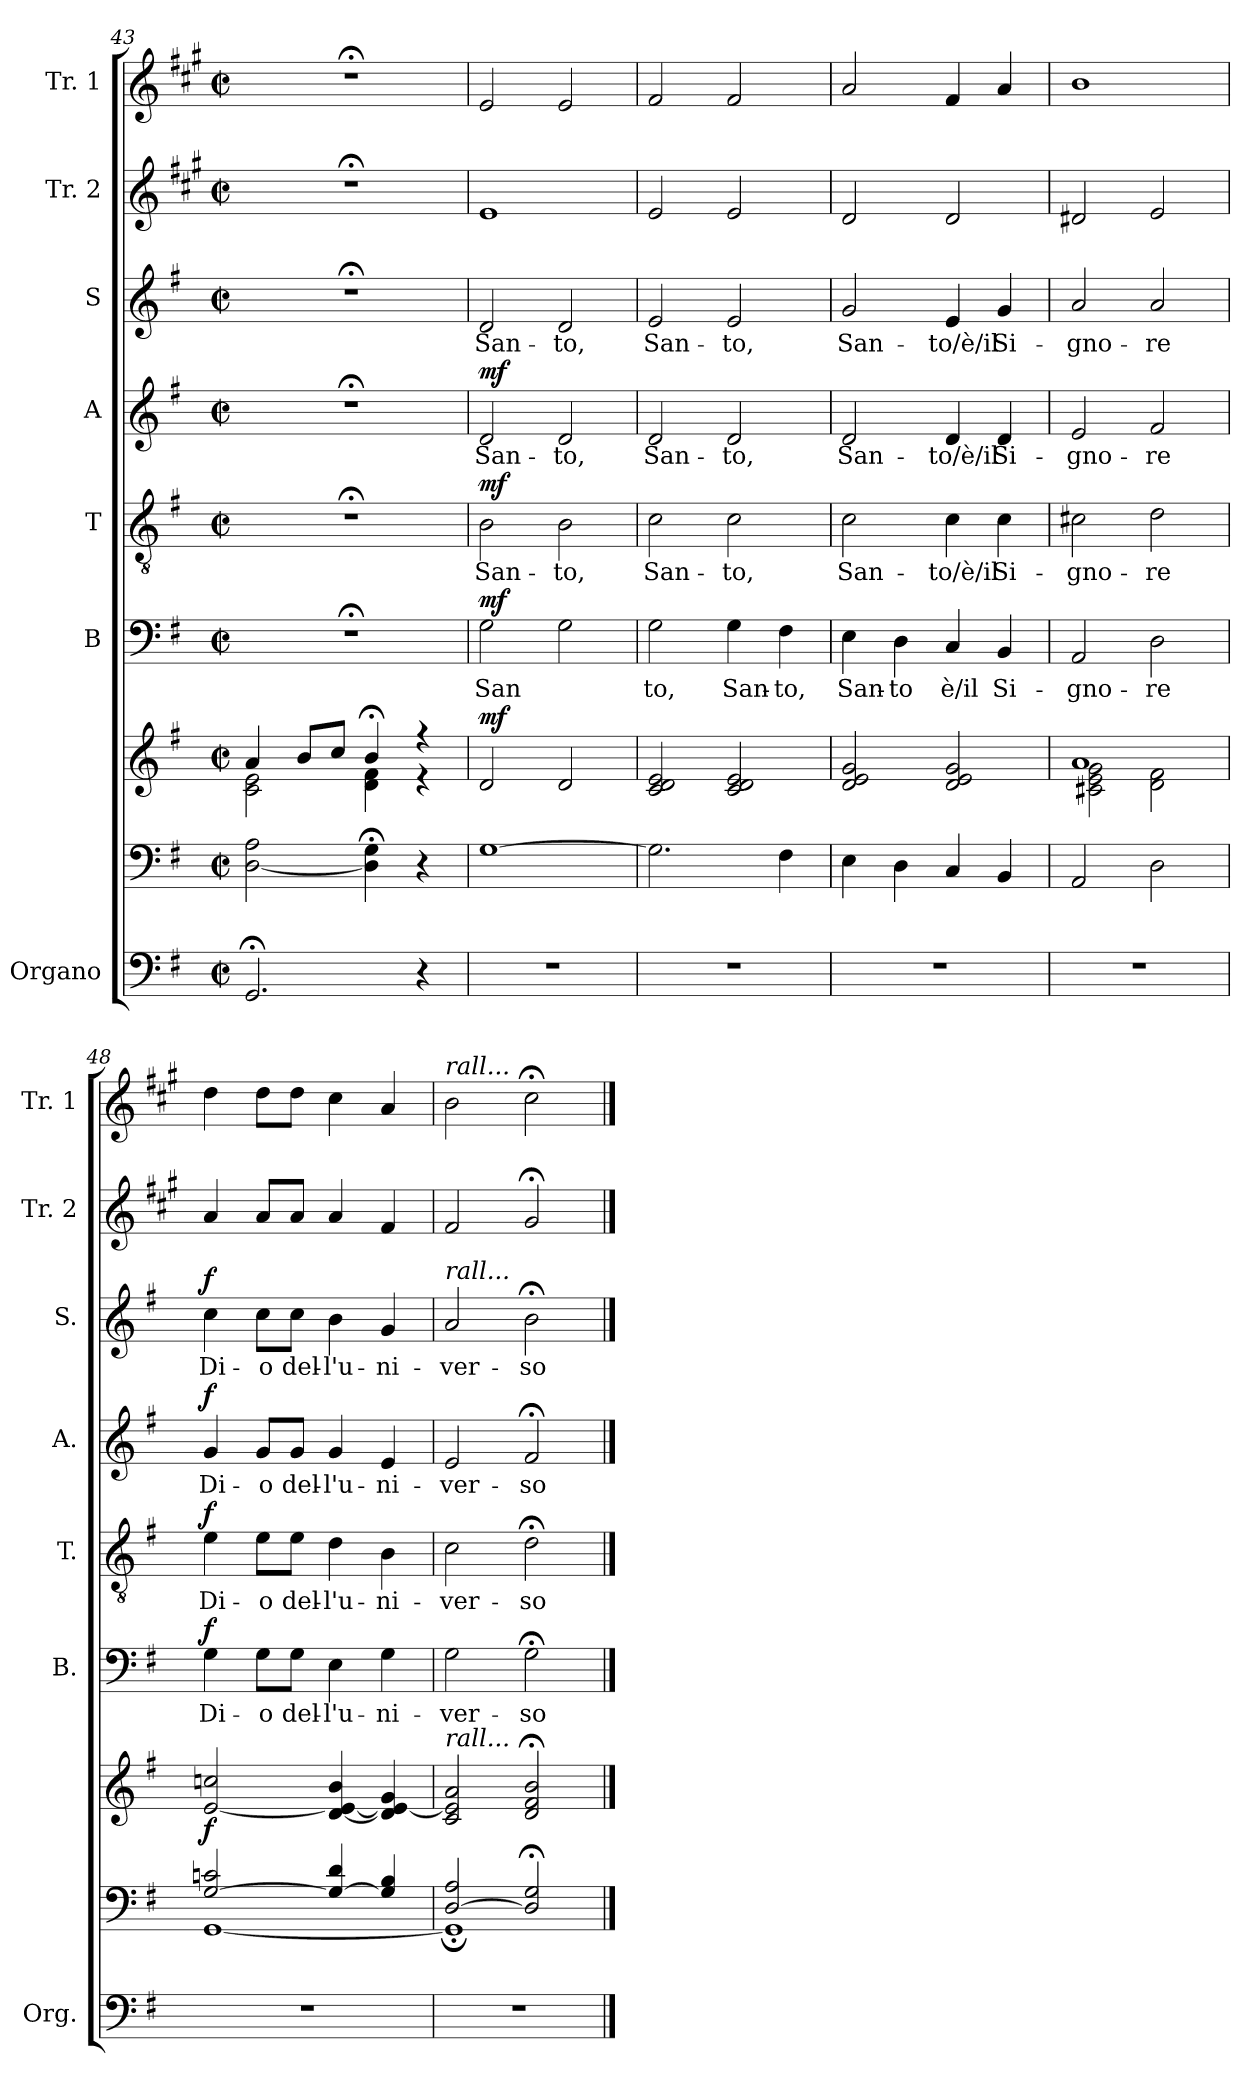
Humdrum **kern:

**kern	**kern	**kern	**dynam	**kern	**text	**dynam	**kern	**text	**dynam	**kern	**text	**dynam	**kern	**text	**dynam	**kern	**kern
*part7	*part7	*part7	*part7	*part6	*part6	*part6	*part5	*part5	*part5	*part4	*part4	*part4	*part3	*part3	*part3	*part2	*part1
*staff9	*staff8	*staff7	*staff7/8/9	*staff6	*staff6	*staff6	*staff5	*staff5	*staff5	*staff4	*staff4	*staff4	*staff3	*staff3	*staff3	*staff2	*staff1
*I"Organo	*	*	*	*I"B	*	*	*I"T	*	*	*I"A	*	*	*I"S	*	*	*I"Tr. 2	*I"Tr. 1
*I'Org.	*	*	*	*I'B.	*	*	*I'T.	*	*	*I'A.	*	*	*I'S.	*	*	*I'Tr. 2	*I'Tr. 1
*clefF4	*clefF4	*clefG2	*	*clefF4	*	*	*clefGv2	*	*	*clefG2	*	*	*clefG2	*	*	*clefG2	*clefG2
*	*	*	*	*	*	*	*	*	*	*	*	*	*	*	*	*ITrd1c2	*ITrd1c2
*k[f#]	*k[f#]	*k[f#]	*	*k[f#]	*	*	*k[f#]	*	*	*k[f#]	*	*	*k[f#]	*	*	*k[f#]	*k[f#]
*M2/2	*M2/2	*M2/2	*	*M2/2	*	*	*M2/2	*	*	*M2/2	*	*	*M2/2	*	*	*M2/2	*M2/2
*met(c|)	*met(c|)	*met(c|)	*	*met(c|)	*	*	*met(c|)	*	*	*met(c|)	*	*	*met(c|)	*	*	*met(c|)	*met(c|)
=43	=43	=43	=43	=43	=43	=43	=43	=43	=43	=43	=43	=43	=43	=43	=43	=43	=43
*	*	*^	*	*	*	*	*	*	*	*	*	*	*	*	*	*	*
2.GG;</	[2D\ 2A\	4a/	2c\ 2e\	.	1r;<	.	.	1r;<	.	.	1r;<	.	.	1r;<	.	.	1r;<	1r;<
.	.	8b/L	.	.	.	.	.	.	.	.	.	.	.	.	.	.	.	.
.	.	8cc/J	.	.	.	.	.	.	.	.	.	.	.	.	.	.	.	.
.	4D\];< 4G\;<	4b;</	4d\ 4f#\	.	.	.	.	.	.	.	.	.	.	.	.	.	.	.
4r	4r	4r	4r	.	.	.	.	.	.	.	.	.	.	.	.	.	.	.
!!LO:PB:g=z
=44	=44	=44	=44	=44	=44	=44	=44	=44	=44	=44	=44	=44	=44	=44	=44	=44	=44	=44
!	!	!	!	!LO:DY:a	!	!LO:LY:b	!LO:DY:a	!	!LO:LY:b	!LO:DY:a	!	!LO:LY:b	!LO:DY:a	!	!LO:LY:b	!	!	!
*	*	*v	*v	*	*	*	*	*	*	*	*	*	*	*	*	*	*	*
1r	[1G	2d/	mf	2G\	San	mf	2B\	San-	mf	2d/	San-	mf	2d/	San-	.	1d	2d/
!	!	!	!	!	!	!	!	!LO:LY:b	!	!	!LO:LY:b	!	!	!LO:LY:b	!	!	!
.	.	2d/	.	2G\	.	.	2B\	-to,	.	2d/	-to,	.	2d/	-to,	.	.	2d/
=45	=45	=45	=45	=45	=45	=45	=45	=45	=45	=45	=45	=45	=45	=45	=45	=45	=45
!	!	!	!	!	!LO:LY:b	!	!	!LO:LY:b	!	!	!LO:LY:b	!	!	!LO:LY:b	!	!	!
1r	2.G\]	2c/ 2d/ 2e/	.	2G\	to,	.	2c\	San-	.	2d/	San-	.	2e/	San-	.	2d/	2e/
!	!	!	!	!	!LO:LY:b	!	!	!LO:LY:b	!	!	!LO:LY:b	!	!	!LO:LY:b	!	!	!
.	.	2c/ 2d/ 2e/	.	4G\	San-	.	2c\	-to,	.	2d/	-to,	.	2e/	-to,	.	2d/	2e/
!	!	!	!	!	!LO:LY:b	!	!	!	!	!	!	!	!	!	!	!	!
.	4F#\	.	.	4F#\	-to,	.	.	.	.	.	.	.	.	.	.	.	.
=46	=46	=46	=46	=46	=46	=46	=46	=46	=46	=46	=46	=46	=46	=46	=46	=46	=46
!	!	!	!	!	!LO:LY:b	!	!	!LO:LY:b	!	!	!LO:LY:b	!	!	!LO:LY:b	!	!	!
1r	4E\	2d/ 2e/ 2g/	.	4E\	San-	.	2c\	San-	.	2d/	San-	.	2g/	San-	.	2c/	2g/
!	!	!	!	!	!LO:LY:b	!	!	!	!	!	!	!	!	!	!	!	!
.	4D\	.	.	4D\	-to	.	.	.	.	.	.	.	.	.	.	.	.
!	!	!	!	!	!LO:LY:b	!	!	!LO:LY:b	!	!	!LO:LY:b	!	!	!LO:LY:b	!	!	!
.	4C/	2d/ 2e/ 2g/	.	4C/	è/il	.	4c\	-to/è/il	.	4d/	-to/è/il	.	4e/	-to/è/il	.	2c/	4e/
!	!	!	!	!	!LO:LY:b	!	!	!LO:LY:b	!	!	!LO:LY:b	!	!	!LO:LY:b	!	!	!
.	4BB/	.	.	4BB/	Si-	.	4c\	Si-	.	4d/	Si-	.	4g/	Si-	.	.	4g/
=47	=47	=47	=47	=47	=47	=47	=47	=47	=47	=47	=47	=47	=47	=47	=47	=47	=47
*	*	*^	*	*	*	*	*	*	*	*	*	*	*	*	*	*	*
!	!	!	!	!	!	!LO:LY:b	!	!	!LO:LY:b	!	!	!LO:LY:b	!	!	!LO:LY:b	!	!	!
1r	2AA/	1a	2c#X\ 2e\ 2g\	.	2AA/	-gno-	.	2c#X\	-gno-	.	2e/	-gno-	.	2a/	-gno-	.	2c#X/	1a
!	!	!	!	!	!	!LO:LY:b	!	!	!LO:LY:b	!	!	!LO:LY:b	!	!	!LO:LY:b	!	!	!
.	2D\	.	2d\ 2f#\	.	2D\	-re	.	2d\	-re	.	2f#/	-re	.	2a/	-re	.	2d/	.
=48	=48	=48	=48	=48	=48	=48	=48	=48	=48	=48	=48	=48	=48	=48	=48	=48	=48	=48
*	*^	*	*	*	*	*	*	*	*	*	*	*	*	*	*	*	*	*
!	!	!	!	!	!LO:DY:b	!	!LO:LY:b	!LO:DY:a	!	!LO:LY:b	!LO:DY:a	!	!LO:LY:b	!LO:DY:a	!	!LO:LY:b	!LO:DY:a	!	!
*	*	*	*v	*v	*	*	*	*	*	*	*	*	*	*	*	*	*	*	*
1r	[2G/ 2cn/	[1GG	[2e/ 2ccn/	f	4G\	Di-	f	4e\	Di-	f	4g/	Di-	f	4cc\	Di-	f	4g/	4cc\
!	!	!	!	!	!	!LO:LY:b	!	!	!LO:LY:b	!	!	!LO:LY:b	!	!	!LO:LY:b	!	!	!
.	.	.	.	.	8G\L	-o	.	8e\L	-o	.	8g/L	-o	.	8cc\L	-o	.	8g/L	8cc\L
!	!	!	!	!	!	!LO:LY:b	!	!	!LO:LY:b	!	!	!LO:LY:b	!	!	!LO:LY:b	!	!	!
.	.	.	.	.	8G\J	del-	.	8e\J	del-	.	8g/J	del-	.	8cc\J	del-	.	8g/J	8cc\J
!	!	!	!	!	!	!LO:LY:b	!	!	!LO:LY:b	!	!	!LO:LY:b	!	!	!LO:LY:b	!	!	!
.	4G/_ 4d/	.	[4d/ 4e/_ 4b/	.	4E\	-l'u-	.	4d\	-l'u-	.	4g/	-l'u-	.	4b\	-l'u-	.	4g/	4b\
!	!	!	!	!	!	!LO:LY:b	!	!	!LO:LY:b	!	!	!LO:LY:b	!	!	!LO:LY:b	!	!	!
.	4G/] 4B/	.	4d/] 4e/_ 4g/	.	4G\	-ni-	.	4B\	-ni-	.	4e/	-ni-	.	4g/	-ni-	.	4e/	4g/
=49	=49	=49	=49	=49	=49	=49	=49	=49	=49	=49	=49	=49	=49	=49	=49	=49	=49	=49
!	!	!	!	!	!	!	!	!	!	!	!	!	!	!	!	!	!	!LO:TX:a:i:t=rall...
!	!	!	!	!	!	!	!	!	!	!	!	!	!	!LO:TX:a:i:t=rall...	!	!	!	!
!	!	!	!LO:TX:a:i:t=rall...	!	!	!	!	!	!	!	!	!	!	!	!	!	!	!
!	!	!	!	!	!	!LO:LY:b	!	!	!LO:LY:b	!	!	!LO:LY:b	!	!	!LO:LY:b	!	!	!
1r	[2D/ 2A/	1GG;]	2c/ 2e/] 2a/	.	2G\	-ver-	.	2c\	-ver-	.	2e/	-ver-	.	2a/	-ver-	.	2e/	2a\
!	!	!	!	!	!	!LO:LY:b	!	!	!LO:LY:b	!	!	!LO:LY:b	!	!	!LO:LY:b	!	!	!
.	2D/];< 2G/;<	.	2d/;< 2f#/;< 2b/;<	.	2G;<\	-so	.	2d;<\	-so	.	2f#;</	-so	.	2b;<\	-so	.	2f#;</	2b;<\
*	*v	*v	*	*	*	*	*	*	*	*	*	*	*	*	*	*	*	*
==	==	==	==	==	==	==	==	==	==	==	==	==	==	==	==	==	==
*-	*-	*-	*-	*-	*-	*-	*-	*-	*-	*-	*-	*-	*-	*-	*-	*-	*-
